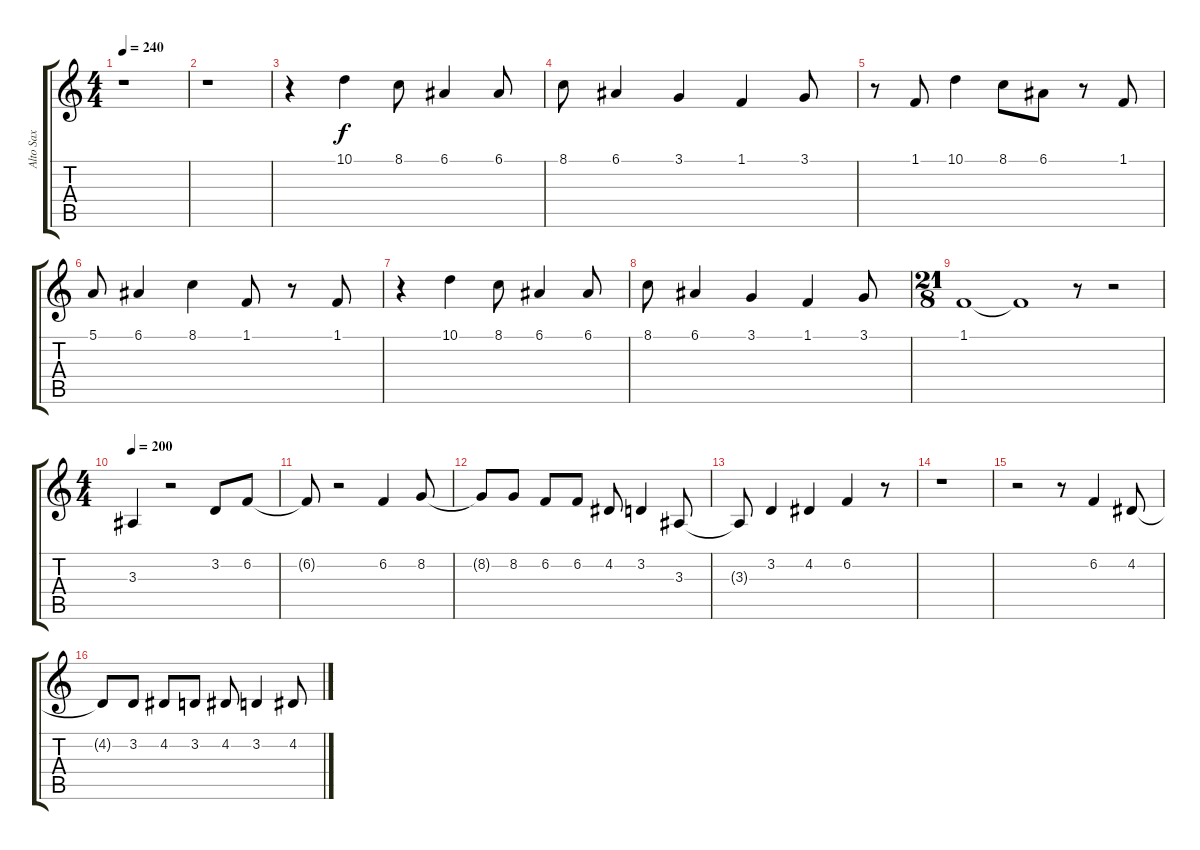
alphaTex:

\track ("Alto Sax" "Alto Sax") {instrument altosax}
\staff {score tabs}
\tuning (E4 B3 G3 D3 A2 E2) {hide}
\ts (4 4)
\tempo 240
\clef g2
\ks c
r.1{dy f} |
r.1 |
r.4 10.1.4 8.1.8 6.1.4 6.1.8 |
8.1.8 6.1.4 3.1.4 1.1.4 3.1.8 |
r.8 1.1.8 10.1.4 8.1.8 6.1.8 r.8 1.1.8 |
5.1.8 6.1.4 8.1.4 1.1.8 r.8 1.1.8 |
r.4 10.1.4 8.1.8 6.1.4 6.1.8 |
8.1.8 6.1.4 3.1.4 1.1.4 3.1.8 |
\ts (21 8)
1.1.1 1.1{t}.1 r.8 r.2 |
\ts (4 4)
\tempo 200
3.3.4 r.2 3.2.8 6.2.8 |
6.2{t}.8 r.2 6.2.4 8.2.8 |
8.2{t}.8 8.2.8 6.2.8 6.2.8 4.2.8 3.2.4 3.3.8 |
3.3{t}.8 3.2.4 4.2.4 6.2.4 r.8 |
r.1 |
r.2 r.8 6.2.4 4.2.8 |
4.2{t}.8 3.2.8 4.2.8 3.2.8 4.2.8 3.2.4 4.2.8
